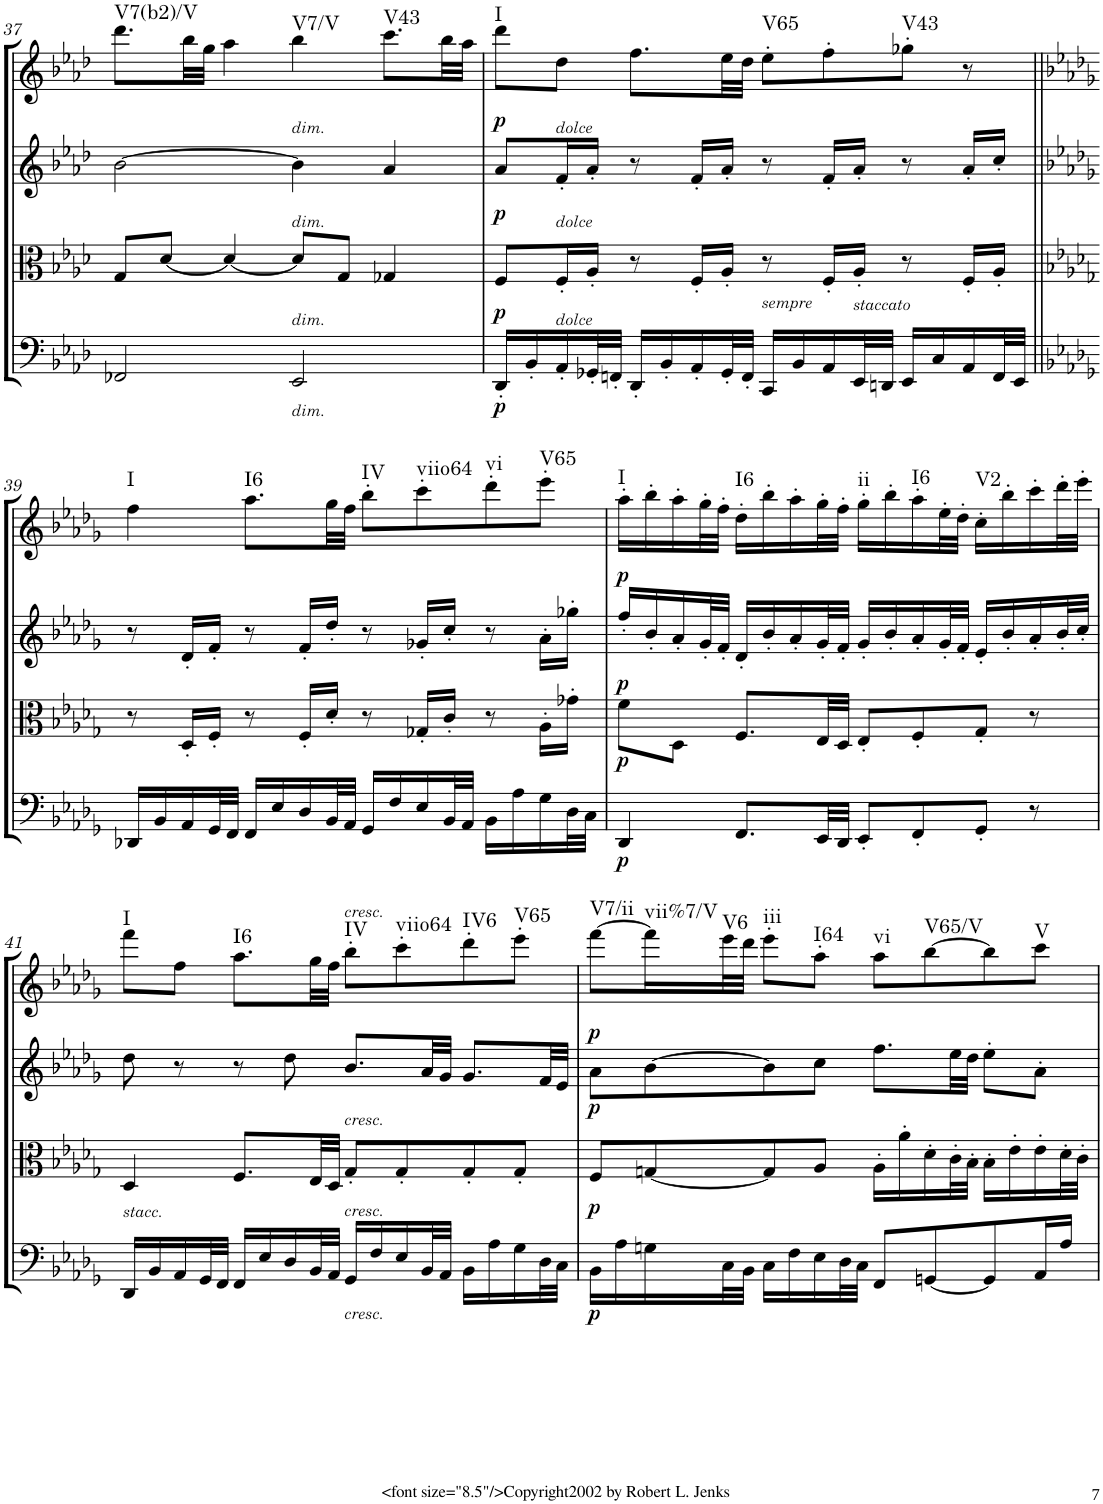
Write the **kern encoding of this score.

**kern	**dynam	**kern	**dynam	**kern	**dynam	**kern	**dynam	**harte
*part4	*part4	*part3	*part3	*part2	*part2	*part1	*part1	*part1
*staff4	*staff4	*staff3	*staff3	*staff2	*staff2	*staff1	*staff1	*
*I"Cello	*	*I"Viola	*	*I"2nd Violin	*	*I"1st Violin	*	*
*	*	*I'Vla	*	*I'Vln	*	*I'Vln	*	*
!!LO:PB:g=z
*clefC4	*	*clefC3	*	*clefG2	*	*clefG2	*	*
*k[b-e-a-d-]	*	*k[b-e-a-d-]	*	*k[b-e-a-d-]	*	*k[b-e-a-d-]	*	*
*A-:	*	*A-:	*	*A-:	*	*A-:	*	*
*M4/4	*	*M4/4	*	*M4/4	*	*M4/4	*	*
*met(c)	*	*met(c)	*	*met(c)	*	*met(c)	*	*
=37	=37	=37	=37	=37	=37	=37	=37	=37
!	!	!	!	!	!	!	!	!LO:H:kt=V7(b2)/V
2FF-X/	.	8G/L	.	[2b-\	.	8.ddd-\L	.	N
.	.	[8d-/J	.	.	.	.	.	.
.	.	.	.	.	.	32bb-\LL	.	.
.	.	.	.	.	.	32gg\JJJ	.	.
.	.	4d-/_	.	.	.	4aa-\	.	.
!	!	!	!	!	!	!LO:TX:b:i:t=dim.	!	!
!	!	!	!	!LO:TX:b:i:t=dim.	!	!	!	!
!	!	!LO:TX:b:i:t=dim.	!	!	!	!	!	!
!LO:TX:b:i:t=dim.	!	!	!	!	!	!	!	!LO:H:kt=V7/V
2EE-/	.	8d-/L]	.	4b-\]	.	4bb-\	.	N
.	.	8G/J	.	.	.	.	.	.
!	!	!	!	!	!	!	!	!LO:H:kt=V43
.	.	4G-X/	.	4a-/	.	8.ccc\L	.	N
.	.	.	.	.	.	32bb-\LL	.	.
.	.	.	.	.	.	32aa-\JJJ	.	.
=38	=38	=38	=38	=38	=38	=38	=38	=38
!	!LO:DY:b	!	!LO:DY:b	!	!LO:DY:b	!	!LO:DY:b	!LO:H:kt=I
16DD-'/LL	p	8F/L	p	8a-/L	p	8ddd-\L	p	N
16BB-'/	.	.	.	.	.	.	.	.
!	!	!	!	!	!	!LO:TX:b:i:t=dolce	!	!
!	!	!	!	!LO:TX:b:i:t=dolce	!	!	!	!
!	!	!LO:TX:b:i:t=dolce	!	!	!	!	!	!
16AA-'/	.	16F'/L	.	16f'/L	.	8dd-\J	.	.
32GG-X'/L	.	16A-'/JJ	.	16a-'/JJ	.	.	.	.
32FFn'/JJJ	.	.	.	.	.	.	.	.
16DD-'/LL	.	8r	.	8r	.	8.ff\L	.	.
16BB-'/	.	.	.	.	.	.	.	.
16AA-'/	.	16F'/LL	.	16f'/LL	.	.	.	.
32GG-'/L	.	16A-'/JJ	.	16a-'/JJ	.	32ee-\LL	.	.
32FF'/JJJ	.	.	.	.	.	32dd-\JJJ	.	.
!LO:TX:a:i:t=sempre	!	!	!	!	!	!	!	!LO:H:kt=V65
16CC/LL	.	8r	.	8r	.	8ee-'\L	.	N
16BB-/	.	.	.	.	.	.	.	.
16AA-/	.	16F'/LL	.	16f'/LL	.	8ff'\	.	.
!LO:TX:a:i:t=staccato	!	!	!	!	!	!	!	!
32EE-/L	.	16A-'/JJ	.	16a-'/JJ	.	.	.	.
32DDn/JJJ	.	.	.	.	.	.	.	.
!	!	!	!	!	!	!	!	!LO:H:kt=V43
16EE-/LL	.	8r	.	8r	.	8gg-X'\J	.	N
16C/	.	.	.	.	.	.	.	.
16AA-/	.	16F'/LL	.	16a-'/LL	.	8r	.	.
32FF/L	.	16A-'/JJ	.	16cc'/JJ	.	.	.	.
32EE-/JJJ	.	.	.	.	.	.	.	.
!!LO:LB:g=z
=39||	=39||	=39||	=39||	=39||	=39||	=39||	=39||	=39||
*k[b-e-a-d-g-]	*	*k[b-e-a-d-g-]	*	*k[b-e-a-d-g-]	*	*k[b-e-a-d-g-]	*	*
*D-:	*	*D-:	*	*D-:	*	*D-:	*	*
!	!	!	!	!	!	!	!	!LO:H:kt=I
16DD-X/LL	.	8r	.	8r	.	4ff\	.	N
16BB-/	.	.	.	.	.	.	.	.
16AA-/	.	16D-'/LL	.	16d-'/LL	.	.	.	.
32GG-/L	.	16F'/JJ	.	16f'/JJ	.	.	.	.
32FF/JJJ	.	.	.	.	.	.	.	.
!	!	!	!	!	!	!	!	!LO:H:kt=I6
16FF/LL	.	8r	.	8r	.	8.aa-\L	.	N
16E-/	.	.	.	.	.	.	.	.
16D-/	.	16F'/LL	.	16f'/LL	.	.	.	.
32BB-/L	.	16d-'/JJ	.	16dd-'/JJ	.	32gg-\LL	.	.
32AA-/JJJ	.	.	.	.	.	32ff\JJJ	.	.
!	!	!	!	!	!	!	!	!LO:H:kt=IV
16GG-/LL	.	8r	.	8r	.	8bb-'\L	.	N
16F/	.	.	.	.	.	.	.	.
!	!	!	!	!	!	!	!	!LO:H:kt=viio64
16E-/	.	16G-X'/LL	.	16g-X'/LL	.	8ccc'\	.	N
32BB-/L	.	16c'/JJ	.	16cc'/JJ	.	.	.	.
32AA-/JJJ	.	.	.	.	.	.	.	.
!	!	!	!	!	!	!	!	!LO:H:kt=vi
16BB-\LL	.	8r	.	8r	.	8ddd-'\	.	N
16A-\	.	.	.	.	.	.	.	.
!	!	!	!	!	!	!	!	!LO:H:kt=V65
16G-\	.	16A-'\LL	.	16a-'\LL	.	8eee-'\J	.	N
32D-\L	.	16g-X'\JJ	.	16gg-X'\JJ	.	.	.	.
32C\JJJ	.	.	.	.	.	.	.	.
=40	=40	=40	=40	=40	=40	=40	=40	=40
!	!LO:DY:b	!	!	!	!	!	!	!
!	!LO:DY:n=1:a	!	!	!	!LO:DY:b	!	!LO:DY:b	!LO:H:kt=I
4DD-/	p p	8f\L	.	16ff'/LL	p	16aa-'\LL	p	N
.	.	.	.	16b-'/	.	16bb-'\	.	.
.	.	8D-\J	.	16a-'/	.	16aa-'\	.	.
.	.	.	.	32g-'/L	.	32gg-'\L	.	.
.	.	.	.	32f'/JJJ	.	32ff'\JJJ	.	.
!	!	!	!	!	!	!	!	!LO:H:kt=I6
8.FF/L	.	8.F/L	.	16d-'/LL	.	16dd-'\LL	.	N
.	.	.	.	16b-'/	.	16bb-'\	.	.
.	.	.	.	16a-'/	.	16aa-'\	.	.
32EE-/LL	.	32E-/LL	.	32g-'/L	.	32gg-'\L	.	.
32DD-/JJJ	.	32D-/JJJ	.	32f'/JJJ	.	32ff'\JJJ	.	.
!	!	!	!	!	!	!	!	!LO:H:kt=ii
8EE-'/L	.	8E-'/L	.	16g-'/LL	.	16gg-'\LL	.	N
.	.	.	.	16b-'/	.	16bb-'\	.	.
!	!	!	!	!	!	!	!	!LO:H:kt=I6
8FF'/	.	8F'/	.	16a-'/	.	16aa-'\	.	N
.	.	.	.	32g-'/L	.	32ee-'\L	.	.
.	.	.	.	32f'/JJJ	.	32dd-'\JJJ	.	.
!	!	!	!	!	!	!	!	!LO:H:kt=V2
8GG-'/J	.	8G-'/J	.	16e-'/LL	.	16cc'\LL	.	N
.	.	.	.	16b-'/	.	16bb-'\	.	.
8r	.	8r	.	16a-'/	.	16ccc'\	.	.
.	.	.	.	32b-'/L	.	32ddd-'\L	.	.
.	.	.	.	32cc'/JJJ	.	32eee-'\JJJ	.	.
!!LO:LB:g=z
=41	=41	=41	=41	=41	=41	=41	=41	=41
!LO:TX:a:i:t=stacc.	!	!	!	!	!	!	!	!LO:H:kt=I
16DD-/LL	.	4D-/	.	8dd-\	.	8fff\L	.	N
16BB-/	.	.	.	.	.	.	.	.
16AA-/	.	.	.	8r	.	8ff\J	.	.
32GG-/L	.	.	.	.	.	.	.	.
32FF/JJJ	.	.	.	.	.	.	.	.
!	!	!	!	!	!	!	!	!LO:H:kt=I6
16FF/LL	.	8.F/L	.	8r	.	8.aa-\L	.	N
16E-/	.	.	.	.	.	.	.	.
16D-/	.	.	.	8dd-\	.	.	.	.
32BB-/L	.	32E-/LL	.	.	.	32gg-\LL	.	.
32AA-/JJJ	.	32D-/JJJ	.	.	.	32ff\JJJ	.	.
!	!	!	!	!	!	!LO:TX:a:i:t=cresc.	!	!
!	!	!	!	!LO:TX:b:i:t=cresc.	!	!	!	!
!	!	!LO:TX:b:i:t=cresc.	!	!	!	!	!	!
!LO:TX:b:i:t=cresc.	!	!	!	!	!	!	!	!LO:H:kt=IV
16GG-/LL	.	8G-'/L	.	8.b-/L	.	8bb-'\L	.	N
16F/	.	.	.	.	.	.	.	.
!	!	!	!	!	!	!	!	!LO:H:kt=viio64
16E-/	.	8G-'/	.	.	.	8ccc'\	.	N
32BB-/L	.	.	.	32a-/LL	.	.	.	.
32AA-/JJJ	.	.	.	32g-/JJJ	.	.	.	.
!	!	!	!	!	!	!	!	!LO:H:kt=IV6
16BB-\LL	.	8G-'/	.	8.g-/L	.	8ddd-'\	.	N
16A-\	.	.	.	.	.	.	.	.
!	!	!	!	!	!	!	!	!LO:H:kt=V65
16G-\	.	8G-'/J	.	.	.	8eee-'\J	.	N
32D-\L	.	.	.	32f/LL	.	.	.	.
32C\JJJ	.	.	.	32e-/JJJ	.	.	.	.
=42	=42	=42	=42	=42	=42	=42	=42	=42
!	!LO:DY:b	!	!LO:DY:a	!	!	!	!	!
!	!	!	!LO:DY:n=1:b	!	!	!	!LO:DY:b	!LO:H:kt=V7/ii
16BB-\LL	p	8F/L	p p	8a-\L	.	[8fff\L	p	N
16A-\	.	.	.	.	.	.	.	.
!	!	!	!	!	!	!	!	!LO:H:kt=vii%7/V
16Gn\	.	[8Gn/	.	[8b-\	.	16fff\L]	.	N
!	!	!	!	!	!	!	!	!LO:H:kt=V6
32C\L	.	.	.	.	.	32eee-\L	.	N
32BB-\JJJ	.	.	.	.	.	32ddd-\JJJ	.	.
!	!	!	!	!	!	!	!	!LO:H:kt=iii
16C\LL	.	8G/]	.	8b-\]	.	8eee-'\L	.	N
16F\	.	.	.	.	.	.	.	.
!	!	!	!	!	!	!	!	!LO:H:kt=I64
16E-\	.	8A-/J	.	8cc\J	.	8aa-'\J	.	N
32D-\L	.	.	.	.	.	.	.	.
32C\JJJ	.	.	.	.	.	.	.	.
!	!	!	!	!	!	!	!	!LO:H:kt=vi
8FF/L	.	16A-'\LL	.	8.ff\L	.	8aa-\L	.	N
.	.	16a-'\	.	.	.	.	.	.
!	!	!	!	!	!	!	!	!LO:H:kt=V65/V
[8GGn/	.	16d-'\	.	.	.	[8bb-\	.	N
.	.	32c'\L	.	32ee-\LL	.	.	.	.
.	.	32B-'\JJJ	.	32dd-\JJJ	.	.	.	.
8GG/]	.	16B-'\LL	.	8ee-'\L	.	8bb-\]	.	.
.	.	16e-'\	.	.	.	.	.	.
!	!	!	!	!	!	!	!	!LO:H:kt=V
16AA-/L	.	16e-'\	.	8a-'\J	.	8ccc\J	.	N
16A-/JJ	.	32d-'\L	.	.	.	.	.	.
.	.	32c'\JJJ	.	.	.	.	.	.
=	=	=	=	=	=	=	=	=
*-	*-	*-	*-	*-	*-	*-	*-	*-
